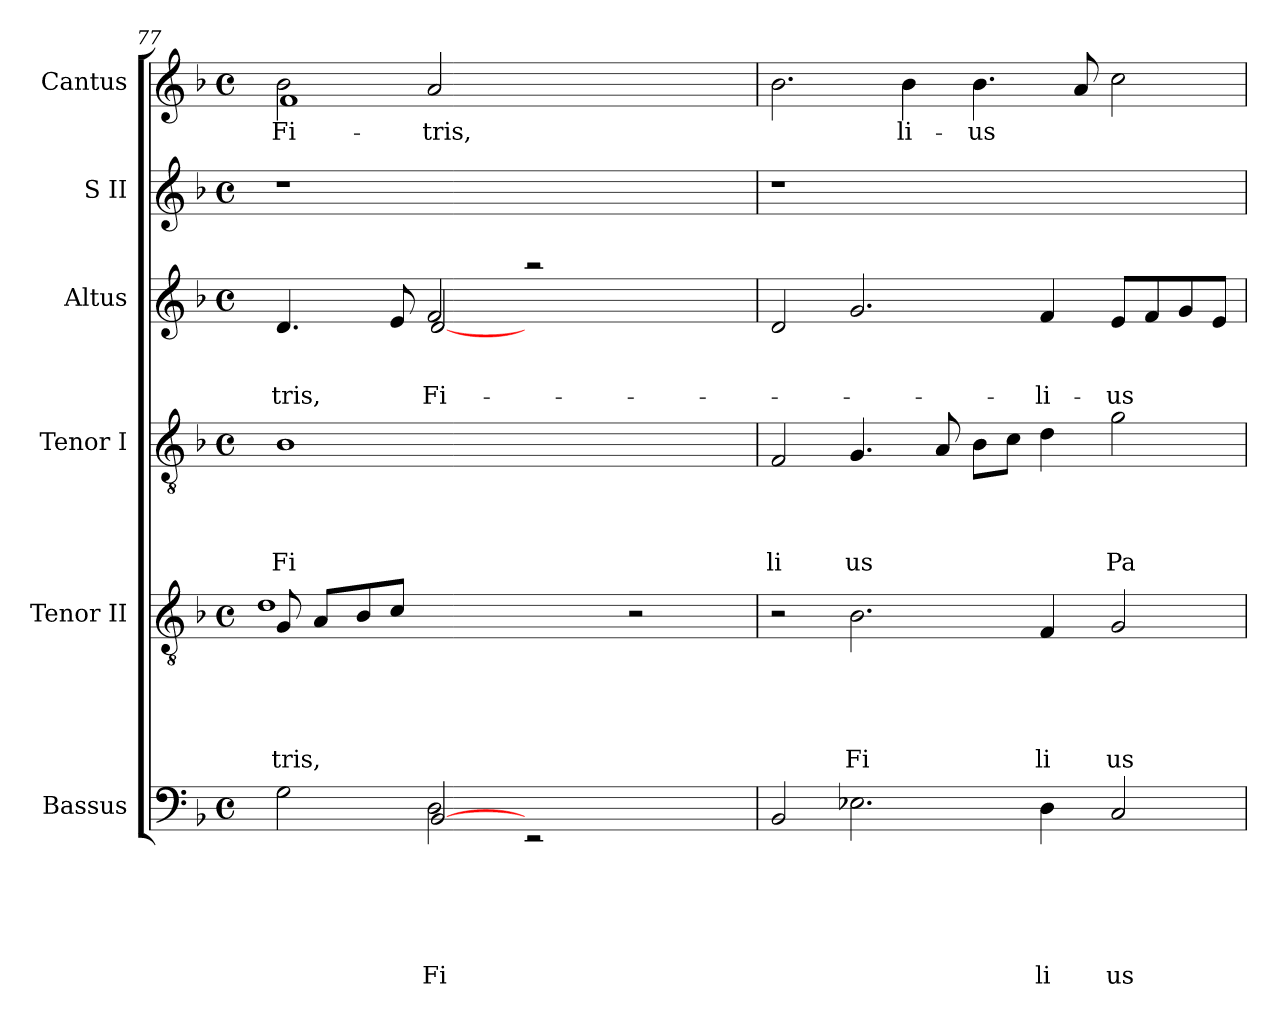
**kern	**text	**text	**text	**text	**text	**text	**kern	**text	**text	**text	**text	**text	**kern	**text	**text	**text	**text	**kern	**text	**text	**text	**kern	**kern	**text
*part6	*part6	*part6	*part6	*part6	*part6	*part6	*part5	*part5	*part5	*part5	*part5	*part5	*part4	*part4	*part4	*part4	*part4	*part3	*part3	*part3	*part3	*part2	*part1	*part1
*staff6	*staff6	*staff6	*staff6	*staff6	*staff6	*staff6	*staff5	*staff5	*staff5	*staff5	*staff5	*staff5	*staff4	*staff4	*staff4	*staff4	*staff4	*staff3	*staff3	*staff3	*staff3	*staff2	*staff1	*staff1
*I"Bassus	*	*	*	*	*	*	*I"Tenor II	*	*	*	*	*	*I"Tenor I	*	*	*	*	*I"Altus	*	*	*	*I"S II	*I"Cantus	*
*I'B	*	*	*	*	*	*	*I'T II	*	*	*	*	*	*I'T I	*	*	*	*	*I'A	*	*	*	*	*	*
!!LO:LB:g=z
*clefF4	*	*	*	*	*	*	*clefGv2	*	*	*	*	*	*clefGv2	*	*	*	*	*clefG2	*	*	*	*clefG2	*clefG2	*
*k[b-]	*	*	*	*	*	*	*k[b-]	*	*	*	*	*	*k[b-]	*	*	*	*	*k[b-]	*	*	*	*k[b-]	*k[b-]	*
*F:	*	*	*	*	*	*	*F:	*	*	*	*	*	*F:	*	*	*	*	*F:	*	*	*	*F:	*F:	*
*M4/4	*	*	*	*	*	*	*M4/4	*	*	*	*	*	*M4/4	*	*	*	*	*M4/4	*	*	*	*M4/4	*M4/4	*
*met(c)	*	*	*	*	*	*	*met(c)	*	*	*	*	*	*met(c)	*	*	*	*	*met(c)	*	*	*	*met(c)	*met(c)	*
=77	=77	=77	=77	=77	=77	=77	=77	=77	=77	=77	=77	=77	=77	=77	=77	=77	=77	=77	=77	=77	=77	=77	=77	=77
*^	*	*	*	*	*	*	*^	*	*	*	*	*	*	*	*	*	*	*	*	*	*	*	*	*
*	*^	*	*	*	*	*	*	*	*^	*	*	*	*	*	*	*	*	*	*	*	*	*	*	*	*	*
!	!	!	!	!	!	!	!	!	!	!	!	!	!	!	!	!LO:LY:b	!	!	!	!	!LO:LY:b	!	!	!	!LO:LY:b	!	!	!LO:LY:b
*	*	*	*	*	*	*	*	*	*	*	*	*	*	*	*	*	*	*	*	*	*	*^	*	*	*	*	*^	*
*	*	*	*	*	*	*	*	*	*	*	*	*	*	*	*	*	*	*	*	*	*	*	*	*	*	*	*	*	*^	*
8ryy	2G\	2ryy	.	.	.	.	.	.	8G/	8ryy	1d	.	.	.	.	-tris,	1B-	.	.	.	Fi	4.d/	2ryy	.	.	tris,	1r	8ryy	2b-\	1f	Fi-
2ryy	.	.	.	.	.	.	.	.	32ryy	8A/L	.	.	.	.	.	.	.	.	.	.	.	.	.	.	.	.	.	32ryy	.	.	.
.	.	.	.	.	.	.	.	.	1ryy	.	.	.	.	.	.	.	.	.	.	.	.	.	.	.	.	.	.	1ryy	.	.	.
.	.	.	.	.	.	.	.	.	.	8B-/	.	.	.	.	.	.	.	.	.	.	.	.	.	.	.	.	.	.	.	.	.
.	.	.	.	.	.	.	.	.	.	8c/J	.	.	.	.	.	.	.	.	.	.	.	8e/	.	.	.	.	.	.	.	.	.
!	!	!	!	!	!	!	!	!LO:LY:b	!	!	!	!	!	!	!	!	!	!	!	!	!	!	!	!	!	!	!	!	!	!	!
!	!	!	!	!	!	!	!	!LO:LY:b	!	!	!	!	!	!	!	!	!	!	!	!	!	!	!	!	!	!LO:LY:b	!	!	!	!	!LO:LY:b
.	2D\	[<2BB-/	.	.	.	.	.	Fi	.	1.ryy	.	.	.	.	.	.	.	.	.	.	.	2f/	[<2d/	.	.	Fi-	.	.	2a/	.	tris,
1ryy	.	.	.	.	.	.	.	.	.	.	.	.	.	.	.	.	.	.	.	.	.	.	.	.	.	.	.	.	.	.	.
.	2rEE	2ryy	.	.	.	.	.	.	.	.	2ryy	.	.	.	.	.	1ryy	.	.	.	.	2raa	2ryy	.	.	.	1ryy	.	1ryy	1ryy	.
.	.	.	.	.	.	.	.	.	2ryy	.	.	.	.	.	.	.	.	.	.	.	.	.	.	.	.	.	.	2ryy	.	.	.
.	2ryy	2ryy	.	.	.	.	.	.	.	.	2r	.	.	.	.	.	.	.	.	.	.	2ryy	2ryy	.	.	.	.	.	.	.	.
4.ryy	.	.	.	.	.	.	.	.	.	.	.	.	.	.	.	.	.	.	.	.	.	.	.	.	.	.	.	.	.	.	.
.	.	.	.	.	.	.	.	.	4ryy	.	.	.	.	.	.	.	.	.	.	.	.	.	.	.	.	.	.	4ryy	.	.	.
.	.	.	.	.	.	.	.	.	16.ryy	.	.	.	.	.	.	.	.	.	.	.	.	.	.	.	.	.	.	16.ryy	.	.	.
*v	*v	*v	*	*	*	*	*	*	*	*	*	*	*	*	*	*	*	*	*	*	*	*v	*v	*	*	*	*	*v	*v	*v	*
*	*	*	*	*	*	*	*v	*v	*v	*	*	*	*	*	*	*	*	*	*	*	*	*	*	*	*	*
=78	=78	=78	=78	=78	=78	=78	=78	=78	=78	=78	=78	=78	=78	=78	=78	=78	=78	=78	=78	=78	=78	=78	=78	=78
!	!	!	!	!	!	!	!	!	!	!	!	!	!	!	!	!	!LO:LY:b	!	!	!	!	!	!	!
2BB-/	.	.	.	.	.	.	2r	.	.	.	.	.	2F/	.	.	.	li	2d/	.	.	.	1r	2.b-\	.
!	!	!	!	!	!	!	!	!	!	!	!	!LO:LY:b	!	!	!	!	!LO:LY:b	!	!	!	!	!	!	!
2.E-\	.	.	.	.	.	.	2.B-\	.	.	.	.	Fi	4.G/	.	.	.	us	2.g/	.	.	.	.	.	.
!	!	!	!	!	!	!	!	!	!	!	!	!	!	!	!	!	!	!	!	!	!	!	!	!LO:LY:b
.	.	.	.	.	.	.	.	.	.	.	.	.	.	.	.	.	.	.	.	.	.	.	4b-\	-li-
.	.	.	.	.	.	.	.	.	.	.	.	.	8A/	.	.	.	.	.	.	.	.	.	.	.
!	!	!	!	!	!	!	!	!	!	!	!	!	!	!	!	!	!	!	!	!	!	!	!	!LO:LY:b
.	.	.	.	.	.	.	.	.	.	.	.	.	8B-\L	.	.	.	.	.	.	.	.	1ryy	4.b-\	-us
.	.	.	.	.	.	.	.	.	.	.	.	.	8c\J	.	.	.	.	.	.	.	.	.	.	.
!	!	!	!	!	!	!LO:LY:b	!	!	!	!	!	!LO:LY:b	!	!	!	!	!	!	!	!	!LO:LY:b	!	!	!
4D\	.	.	.	.	.	li	4F/	.	.	.	.	li	4d\	.	.	.	.	4f/	.	.	-li-	.	.	.
.	.	.	.	.	.	.	.	.	.	.	.	.	.	.	.	.	.	.	.	.	.	.	8a/	.
!	!	!	!	!	!	!LO:LY:b	!	!	!	!	!	!LO:LY:b	!	!	!	!	!LO:LY:b	!	!	!	!LO:LY:b	!	!	!
2C/	.	.	.	.	.	us	2G/	.	.	.	.	us	2g\	.	.	.	Pa	8e/L	.	.	-us	.	2cc\	.
.	.	.	.	.	.	.	.	.	.	.	.	.	.	.	.	.	.	8f/	.	.	.	.	.	.
.	.	.	.	.	.	.	.	.	.	.	.	.	.	.	.	.	.	8g/	.	.	.	.	.	.
.	.	.	.	.	.	.	.	.	.	.	.	.	.	.	.	.	.	8e/J	.	.	.	.	.	.
=	=	=	=	=	=	=	=	=	=	=	=	=	=	=	=	=	=	=	=	=	=	=	=	=
*-	*-	*-	*-	*-	*-	*-	*-	*-	*-	*-	*-	*-	*-	*-	*-	*-	*-	*-	*-	*-	*-	*-	*-	*-
